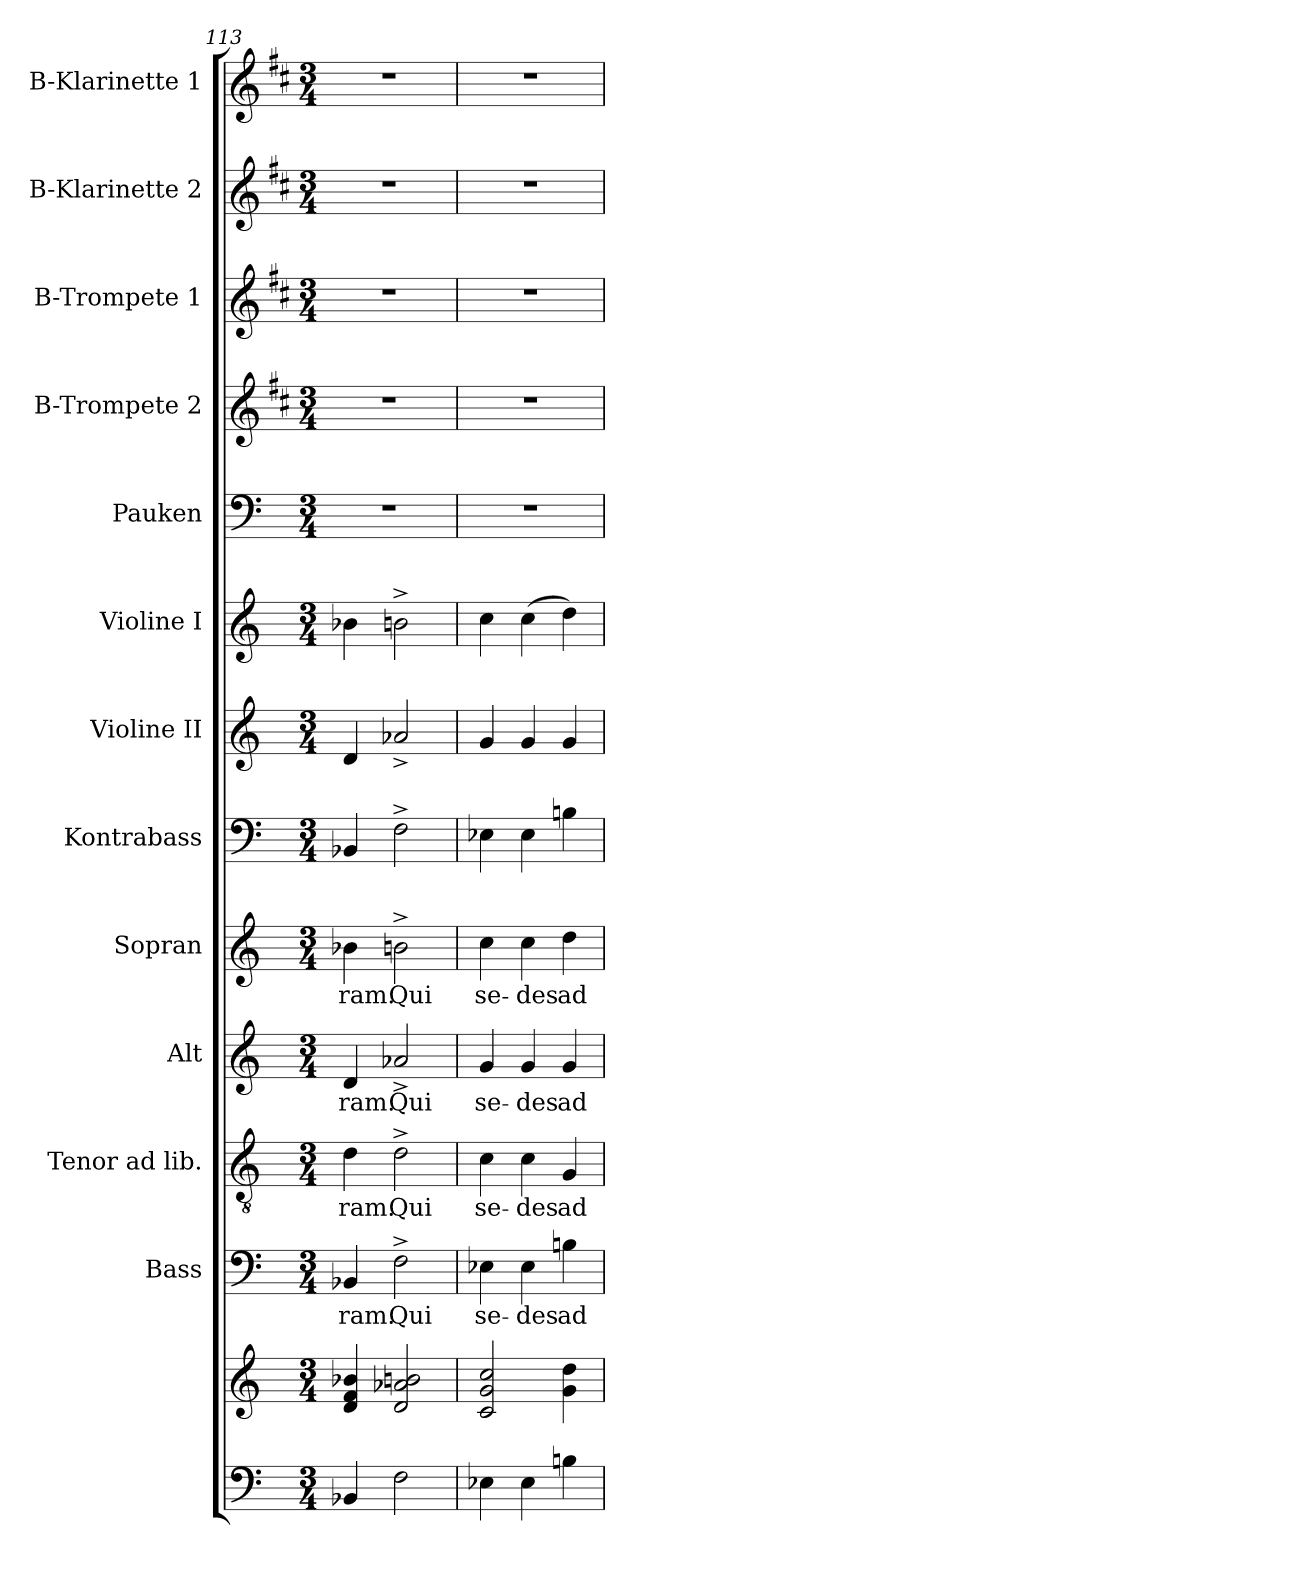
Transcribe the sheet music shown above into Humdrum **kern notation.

**kern	**kern	**kern	**text	**kern	**text	**kern	**text	**kern	**text	**kern	**kern	**kern	**kern	**kern	**kern	**kern	**kern
*part13	*part13	*part12	*part12	*part11	*part11	*part10	*part10	*part9	*part9	*part8	*part7	*part6	*part5	*part4	*part3	*part2	*part1
*staff14	*staff13	*staff12	*staff12	*staff11	*staff11	*staff10	*staff10	*staff9	*staff9	*staff8	*staff7	*staff6	*staff5	*staff4	*staff3	*staff2	*staff1
*	*	*I"Bass	*	*I"Tenor ad lib.	*	*I"Alt	*	*I"Sopran	*	*I"Kontrabass	*I"Violine II	*I"Violine I	*I"Pauken	*I"B-Trompete 2	*I"B-Trompete 1	*I"B-Klarinette 2	*I"B-Klarinette 1
*	*	*I'B.	*	*I'T.	*	*I'A.	*	*I'S.	*	*I'Kb.	*I'Vl. II	*I'Vl. I	*I'Pk.	*I'Trp. 2	*I'Trp. 1	*I'B Kl. 2	*I'B Kl. 1
*clefF4	*clefG2	*clefF4	*	*clefGv2	*	*clefG2	*	*clefG2	*	*clefF4	*clefG2	*clefG2	*clefF4	*clefG2	*clefG2	*clefG2	*clefG2
*	*	*	*	*	*	*	*	*	*	*ITrd7c12	*	*	*	*ITrd1c2	*ITrd1c2	*ITrd1c2	*ITrd1c2
*k[]	*k[]	*k[]	*	*k[]	*	*k[]	*	*k[]	*	*k[]	*k[]	*k[]	*k[]	*k[]	*k[]	*k[]	*k[]
*C:	*C:	*C:	*	*C:	*	*C:	*	*C:	*	*C:	*C:	*C:	*C:	*C:	*C:	*C:	*C:
*M3/4	*M3/4	*M3/4	*	*M3/4	*	*M3/4	*	*M3/4	*	*M3/4	*M3/4	*M3/4	*M3/4	*M3/4	*M3/4	*M3/4	*M3/4
=113	=113	=113	=113	=113	=113	=113	=113	=113	=113	=113	=113	=113	=113	=113	=113	=113	=113
!	!	!	!LO:LY:b	!	!LO:LY:b	!	!LO:LY:b	!	!LO:LY:b	!	!	!	!	!	!	!	!
4BB-X/	4d/ 4f/ 4b-X/	4BB-X/	-ram.	4d\	-ram.	4d/	-ram.	4b-X\	-ram.	4BBB-X/	4d/	4b-X\	2.r	2.r	2.r	2.r	2.r
!	!	!	!LO:LY:b	!	!LO:LY:b	!	!LO:LY:b	!	!LO:LY:b	!	!	!	!	!	!	!	!
2F\	2d/ 2a-X/ 2bn/	2F^>\	Qui	2d^>\	Qui	2a-X^>/	Qui	2bn^>\	Qui	2FF^>\	2a-X^</	2bn^>\	.	.	.	.	.
=114	=114	=114	=114	=114	=114	=114	=114	=114	=114	=114	=114	=114	=114	=114	=114	=114	=114
!	!	!	!LO:LY:b	!	!LO:LY:b	!	!LO:LY:b	!	!LO:LY:b	!	!	!	!	!	!	!	!
4E-X\	2c/ 2g/ 2cc/	4E-X\	se-	4c\	se-	4g/	se-	4cc\	se-	4EE-X\	4g/	4cc\	2.r	2.r	2.r	2.r	2.r
!	!	!	!LO:LY:b	!	!LO:LY:b	!	!LO:LY:b	!	!LO:LY:b	!	!	!	!	!	!	!	!
4E-\	.	4E-\	-des	4c\	-des	4g/	-des	4cc\	-des	4EE-\	4g/	(>4cc\	.	.	.	.	.
!	!	!	!LO:LY:b	!	!LO:LY:b	!	!LO:LY:b	!	!LO:LY:b	!	!	!	!	!	!	!	!
4Bn\	4g\ 4dd\	4Bn\	ad	4G/	ad	4g/	ad	4dd\	ad	4BBn\	4g/	4dd\)	.	.	.	.	.
=	=	=	=	=	=	=	=	=	=	=	=	=	=	=	=	=	=
*-	*-	*-	*-	*-	*-	*-	*-	*-	*-	*-	*-	*-	*-	*-	*-	*-	*-
